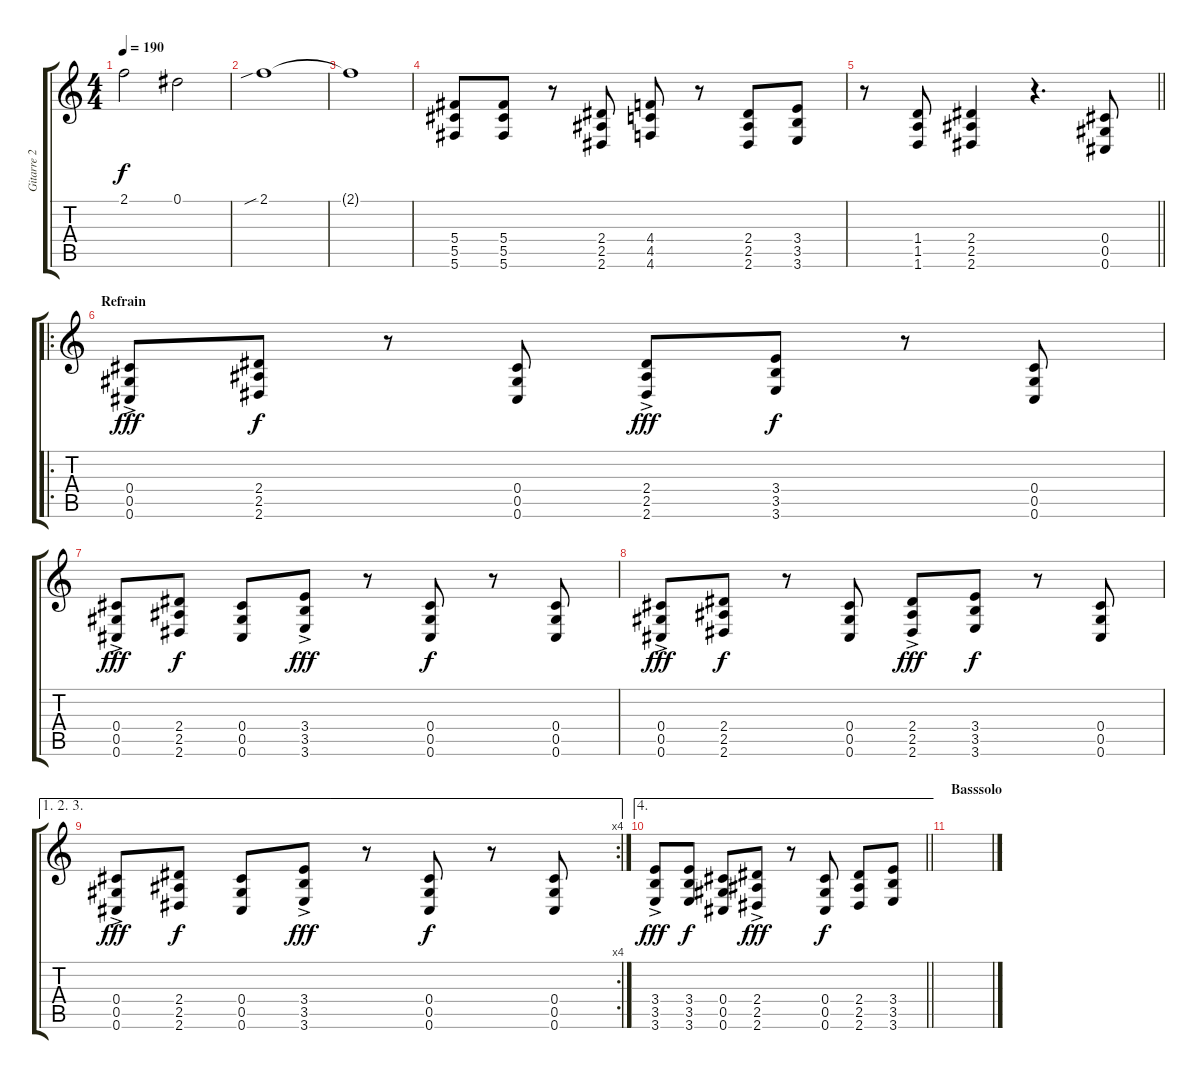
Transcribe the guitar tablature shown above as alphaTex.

\track ("Gitarre 2" "Gitarre 2") {instrument overdrivenguitar}
\staff {score tabs}
\tuning (Eb4 Bb3 Gb3 Db3 Ab2 Db2) {hide}
\ts (4 4)
\tempo 190
\clef g2
\ks c
2.1{t}.2{dy f} 0.1.2 |
2.1{sib}.1 |
2.1{t}.1 |
(5.4 5.5 5.6).8 (5.4 5.5 5.6).8 r.8 (2.4 2.5 2.6).8 (4.4 4.5 4.6).8 r.8 (2.4 2.5 2.6).8 (3.4 3.5 3.6).8 |
\barLineRight lightlight
r.8 (1.4 1.5 1.6).8 (2.4 2.5 2.6).4 r.4{d} (0.4 0.5 0.6).8 |
\ro
\section ("" "Refrain")
(0.4 0.5 0.6{ac}).8{dy fff} (2.4 2.5 2.6).8{dy f} r.8 (0.4 0.5 0.6).8 (2.4 2.5 2.6{ac}).8{dy fff} (3.4 3.5 3.6).8{dy f} r.8 (0.4 0.5 0.6).8 |
(0.4 0.5 0.6{ac}).8{dy fff} (2.4 2.5 2.6).8{dy f} (0.4 0.5 0.6).8 (3.4 3.5 3.6{ac}).8{dy fff} r.8 (0.4 0.5 0.6).8{dy f} r.8 (0.4 0.5 0.6).8 |
(0.4 0.5 0.6{ac}).8{dy fff} (2.4 2.5 2.6).8{dy f} r.8 (0.4 0.5 0.6).8 (2.4 2.5 2.6{ac}).8{dy fff} (3.4 3.5 3.6).8{dy f} r.8 (0.4 0.5 0.6).8 |
\ae (1 2 3)
\rc 4
(0.4 0.5 0.6{ac}).8{dy fff} (2.4 2.5 2.6).8{dy f} (0.4 0.5 0.6).8 (3.4 3.5 3.6{ac}).8{dy fff} r.8 (0.4 0.5 0.6).8{dy f} r.8 (0.4 0.5 0.6).8 |
\ae 4
\barLineRight lightlight
(3.4 3.5 3.6{ac}).8{dy fff} (3.4 3.5 3.6).8{dy f} (0.4 0.5 0.6).8 (2.4 2.5 2.6{ac}).8{dy fff} r.8 (0.4 0.5 0.6).8{dy f} (2.4 2.5 2.6).8 (3.4 3.5 3.6).8 |
\section ("" "Basssolo")
